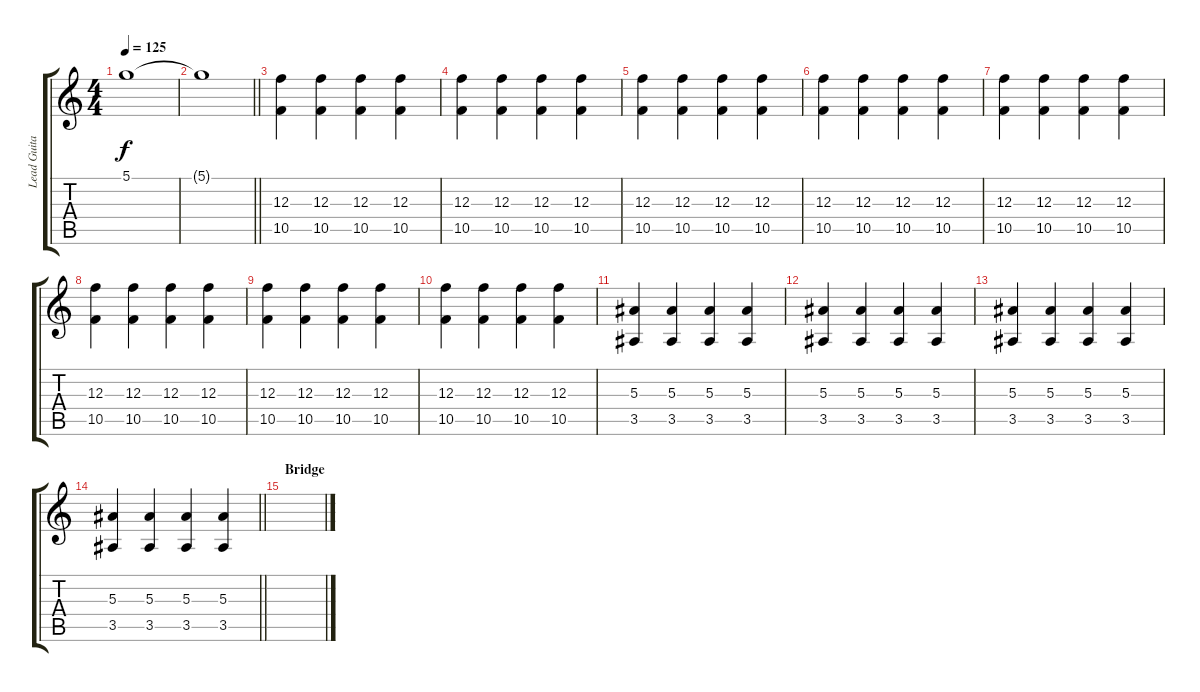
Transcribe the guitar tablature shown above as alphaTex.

\track ("Lead Guitar" "Lead Guita") {instrument electricguitarjazz}
\staff {score tabs}
\tuning (D4 A3 F3 C3 G2 C2) {hide}
\ts (4 4)
\tempo 125
\clef g2
\ks c
5.1{t}.1{dy f} |
\barLineRight lightlight
5.1{t}.1 |
\section ("" "")
(12.3 10.5).4{volume 11} (12.3 10.5).4 (12.3 10.5).4 (12.3 10.5).4 |
(12.3 10.5).4 (12.3 10.5).4 (12.3 10.5).4 (12.3 10.5).4 |
(12.3 10.5).4 (12.3 10.5).4 (12.3 10.5).4 (12.3 10.5).4 |
(12.3 10.5).4 (12.3 10.5).4 (12.3 10.5).4 (12.3 10.5).4 |
(12.3 10.5).4 (12.3 10.5).4 (12.3 10.5).4 (12.3 10.5).4 |
(12.3 10.5).4 (12.3 10.5).4 (12.3 10.5).4 (12.3 10.5).4 |
(12.3 10.5).4 (12.3 10.5).4 (12.3 10.5).4 (12.3 10.5).4 |
(12.3 10.5).4 (12.3 10.5).4 (12.3 10.5).4 (12.3 10.5).4 |
(5.3 3.5).4 (5.3 3.5).4 (5.3 3.5).4 (5.3 3.5).4 |
(5.3 3.5).4 (5.3 3.5).4 (5.3 3.5).4 (5.3 3.5).4 |
(5.3 3.5).4 (5.3 3.5).4 (5.3 3.5).4 (5.3 3.5).4 |
\barLineRight lightlight
(5.3 3.5).4 (5.3 3.5).4 (5.3 3.5).4 (5.3 3.5).4 |
\section ("" "Bridge")
